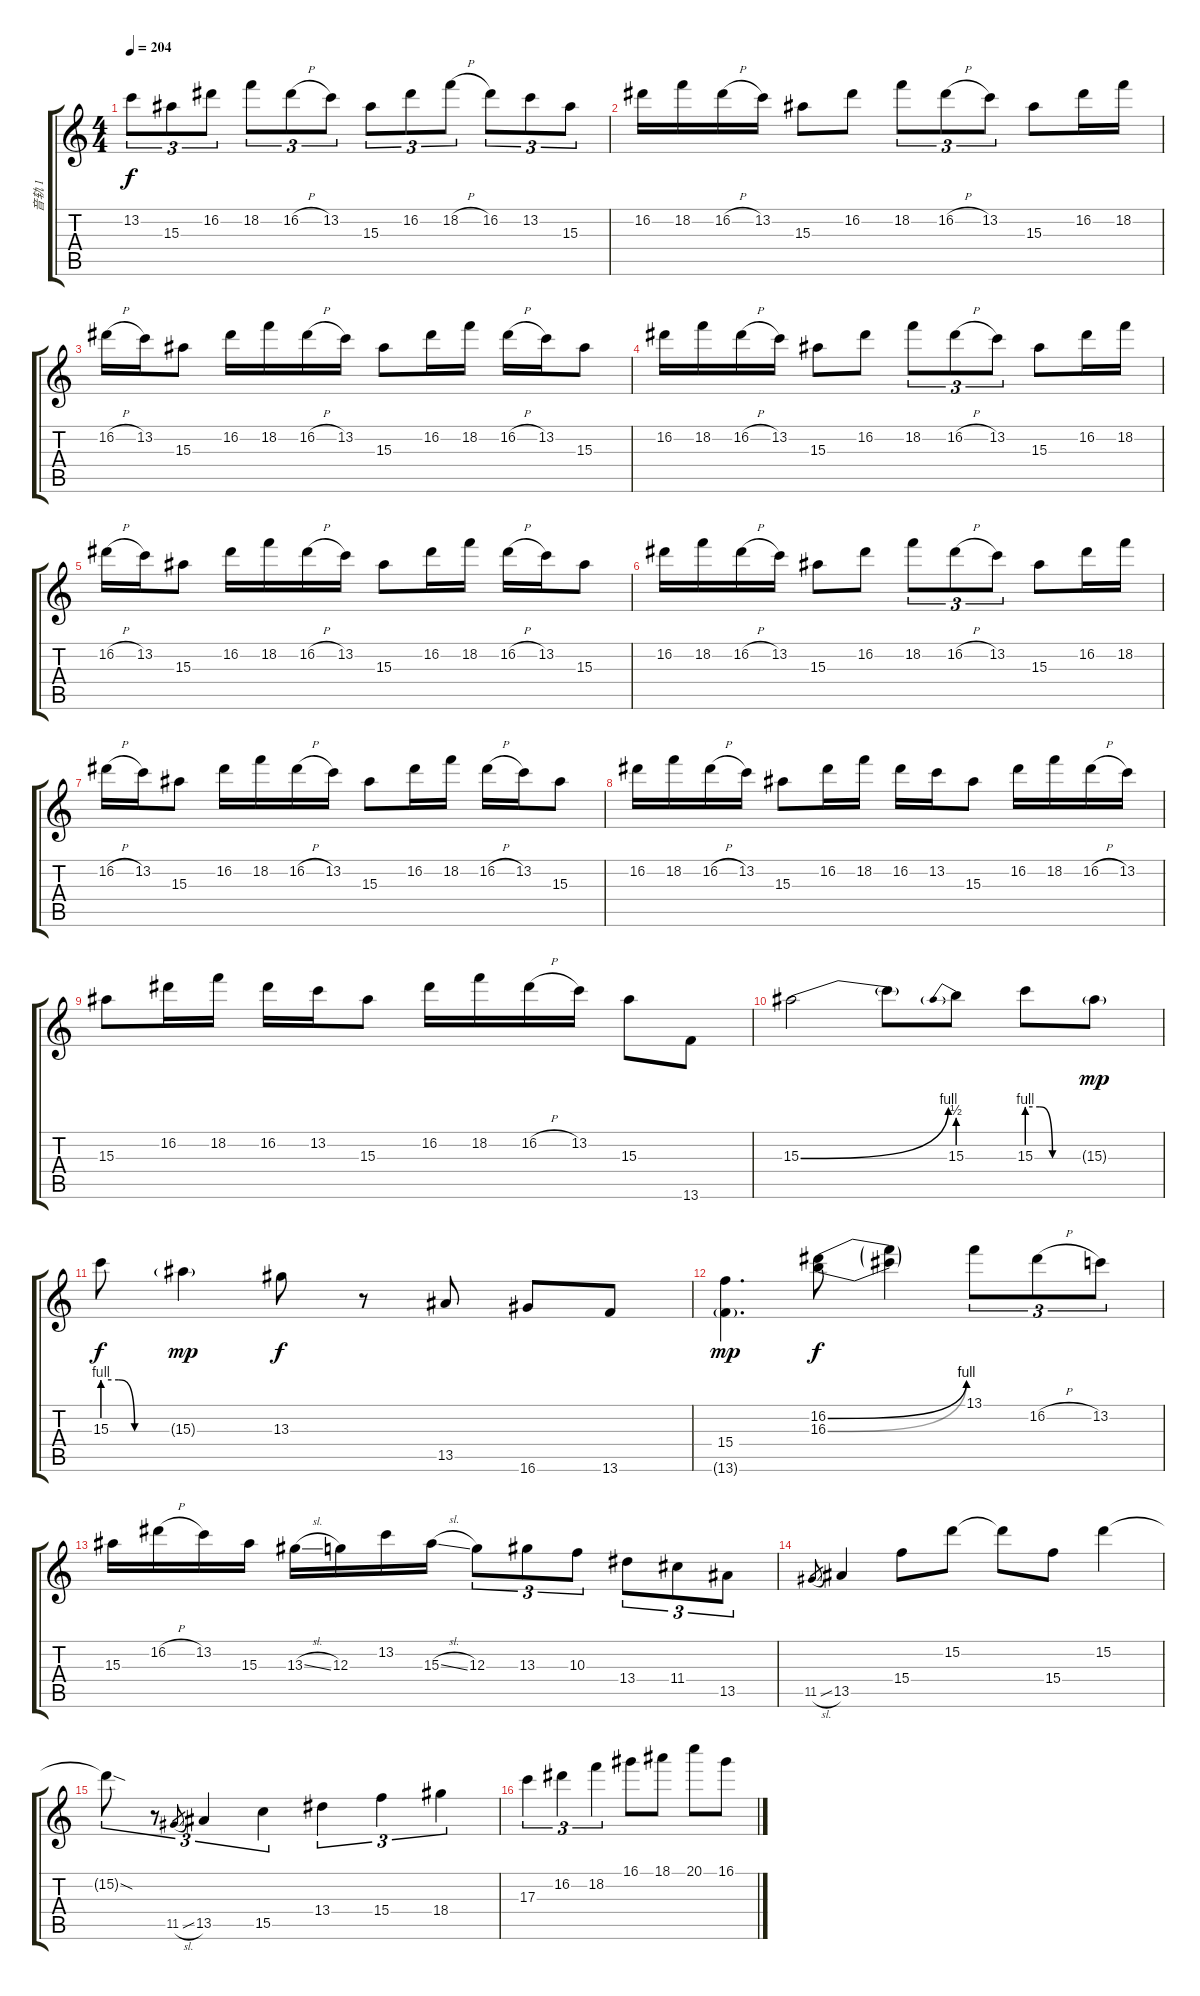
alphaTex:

\track ("音轨 1" "音轨 1") {instrument distortionguitar}
\staff {score tabs}
\tuning (E4 B3 G3 D3 A2 E2) {hide}
\ts (4 4)
\tempo 204
\clef g2
\ks c
13.2.8{tu (3 2) dy f} 15.3.8{tu (3 2)} 16.2.8{tu (3 2)} 18.2.8{tu (3 2)} 16.2{h}.8{tu (3 2)} 13.2.8{tu (3 2)} 15.3.8{tu (3 2)} 16.2.8{tu (3 2)} 18.2{h}.8{tu (3 2)} 16.2.8{tu (3 2)} 13.2.8{tu (3 2)} 15.3.8{tu (3 2)} |
16.2.16 18.2.16 16.2{h}.16 13.2.16 15.3.8 16.2.8 18.2.8{tu (3 2)} 16.2{h}.8{tu (3 2)} 13.2.8{tu (3 2)} 15.3.8 16.2.16 18.2.16 |
16.2{h}.16 13.2.16 15.3.8 16.2.16 18.2.16 16.2{h}.16 13.2.16 15.3.8 16.2.16 18.2.16 16.2{h}.16 13.2.16 15.3.8 |
16.2.16 18.2.16 16.2{h}.16 13.2.16 15.3.8 16.2.8 18.2.8{tu (3 2)} 16.2{h}.8{tu (3 2)} 13.2.8{tu (3 2)} 15.3.8 16.2.16 18.2.16 |
16.2{h}.16 13.2.16 15.3.8 16.2.16 18.2.16 16.2{h}.16 13.2.16 15.3.8 16.2.16 18.2.16 16.2{h}.16 13.2.16 15.3.8 |
16.2.16 18.2.16 16.2{h}.16 13.2.16 15.3.8 16.2.8 18.2.8{tu (3 2)} 16.2{h}.8{tu (3 2)} 13.2.8{tu (3 2)} 15.3.8 16.2.16 18.2.16 |
16.2{h}.16 13.2.16 15.3.8 16.2.16 18.2.16 16.2{h}.16 13.2.16 15.3.8 16.2.16 18.2.16 16.2{h}.16 13.2.16 15.3.8 |
16.2.16 18.2.16 16.2{h}.16 13.2.16 15.3.8 16.2.16 18.2.16 16.2.16 13.2.16 15.3.8 16.2.16 18.2.16 16.2{h}.16 13.2.16 |
15.3.8 16.2.16 18.2.16 16.2.16 13.2.16 15.3.8 16.2.16 18.2.16 16.2{h}.16 13.2.16 15.3.8 13.6.8 |
15.3{be (bend 0 0 60 4)}.2 15.3{t}.8 15.3{be (prebend 0 2 60 2)}.8 15.3{be (custom 0 4 15 4 30 0 60 0)}.8 15.3{g}.8{dy mp} |
15.3{be (custom 0 4 15 4 30 0 60 0)}.8{dy f} 15.3{g}.4{dy mp} 13.3.8{dy f} r.8 13.5.8 16.6.8 13.6.8 |
(15.4 13.6{g}).4{d dy mp} (16.2{be (bend 0 0 60 4)} 16.3{be (bend 0 0 60 4)}).8{dy f} (16.2{t} 16.3{t}).4 13.1.8{tu (3 2)} 16.2{h}.8{tu (3 2)} 13.2.8{tu (3 2)} |
15.3.16 16.2{h}.16 13.2.16 15.3.16 13.3{sl}.16 12.3.16 13.2.16 15.3{sl}.16 12.3.8{tu (3 2)} 13.3.8{tu (3 2)} 10.3.8{tu (3 2)} 13.4.8{tu (3 2)} 11.4.8{tu (3 2)} 13.5.8{tu (3 2)} |
11.5{sl}.8{gr} 13.5.4 15.4.8 15.2.8 15.2{t}.8 15.4.8 15.2.4 |
15.2{sod t}.8{tu (3 2)} r.8{tu (3 2)} 11.5{sl}.8{gr} 13.5.4{tu (3 2)} 15.5.4{tu (3 2)} 13.4.4{tu (3 2)} 15.4.4{tu (3 2)} 18.4.4{tu (3 2)} |
17.3.4{tu (3 2)} 16.2.4{tu (3 2)} 18.2.4{tu (3 2)} 16.1.8 18.1.8 20.1.8 16.1.8
